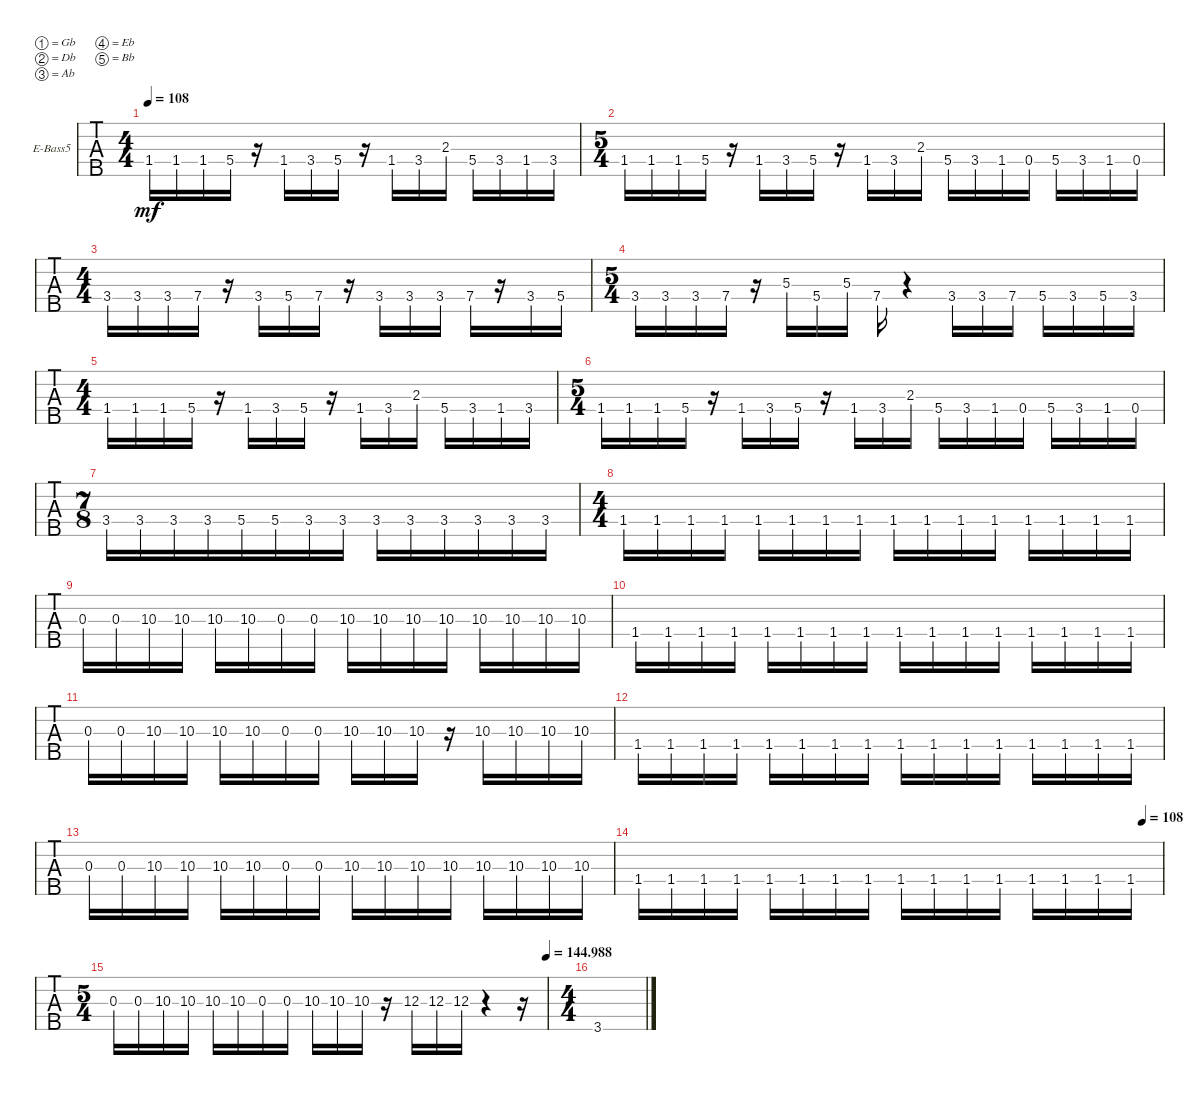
\defaultSystemsLayout 4
\bracketExtendMode groupsimilarinstruments
\firstSystemTrackNameOrientation horizontal
\otherSystemsTrackNameOrientation horizontal
\track ("Electric Bass" "E-Bass5") {instrument electricbassfinger}
\staff {tabs}
\tuning (Gb2 Db2 Ab1 Eb1 Bb0)
\ts (4 4)
\tempo 108
\clef f4
\ks c
1.4.16{dy mf} 1.4.16 1.4.16 5.4.16 r.16 1.4.16 3.4.16 5.4.16 r.16 1.4.16 3.4.16 2.3.16 5.4.16 3.4.16 1.4.16 3.4.16 |
\ts (5 4)
1.4.16 1.4.16 1.4.16 5.4.16 r.16 1.4.16 3.4.16 5.4.16 r.16 1.4.16 3.4.16 2.3.16 5.4.16 3.4.16 1.4.16 0.4.16 5.4.16 3.4.16 1.4.16 0.4.16 |
\ts (4 4)
3.4.16 3.4.16 3.4.16 7.4.16 r.16 3.4.16 5.4.16 7.4.16 r.16 3.4.16 3.4.16 3.4.16 7.4.16 r.16 3.4.16 5.4.16 |
\ts (5 4)
3.4.16 3.4.16 3.4.16 7.4.16 r.16 5.3.16 5.4.16 5.3.16 7.4.16 r.4 3.4.16 3.4.16 7.4.16 5.4.16 3.4.16 5.4.16 3.4.16 |
\ts (4 4)
1.4.16 1.4.16 1.4.16 5.4.16 r.16 1.4.16 3.4.16 5.4.16 r.16 1.4.16 3.4.16 2.3.16 5.4.16 3.4.16 1.4.16 3.4.16 |
\ts (5 4)
1.4.16 1.4.16 1.4.16 5.4.16 r.16 1.4.16 3.4.16 5.4.16 r.16 1.4.16 3.4.16 2.3.16 5.4.16 3.4.16 1.4.16 0.4.16 5.4.16 3.4.16 1.4.16 0.4.16 |
\ts (7 8)
3.4.16 3.4.16 3.4.16 3.4.16 5.4.16 5.4.16 3.4.16 3.4.16 3.4.16 3.4.16 3.4.16 3.4.16 3.4.16 3.4.16 |
\ts (4 4)
1.4.16 1.4.16 1.4.16 1.4.16 1.4.16 1.4.16 1.4.16 1.4.16 1.4.16 1.4.16 1.4.16 1.4.16 1.4.16 1.4.16 1.4.16 1.4.16 |
0.3.16 0.3.16 10.3.16 10.3.16 10.3.16 10.3.16 0.3.16 0.3.16 10.3.16 10.3.16 10.3.16 10.3.16 10.3.16 10.3.16 10.3.16 10.3.16 |
1.4.16 1.4.16 1.4.16 1.4.16 1.4.16 1.4.16 1.4.16 1.4.16 1.4.16 1.4.16 1.4.16 1.4.16 1.4.16 1.4.16 1.4.16 1.4.16 |
0.3.16 0.3.16 10.3.16 10.3.16 10.3.16 10.3.16 0.3.16 0.3.16 10.3.16 10.3.16 10.3.16 r.16 10.3.16 10.3.16 10.3.16 10.3.16 |
1.4.16 1.4.16 1.4.16 1.4.16 1.4.16 1.4.16 1.4.16 1.4.16 1.4.16 1.4.16 1.4.16 1.4.16 1.4.16 1.4.16 1.4.16 1.4.16 |
0.3.16 0.3.16 10.3.16 10.3.16 10.3.16 10.3.16 0.3.16 0.3.16 10.3.16 10.3.16 10.3.16 10.3.16 10.3.16 10.3.16 10.3.16 10.3.16 |
\tempo (108 0.9625)
1.4.16 1.4.16 1.4.16 1.4.16 1.4.16 1.4.16 1.4.16 1.4.16 1.4.16 1.4.16 1.4.16 1.4.16 1.4.16 1.4.16 1.4.16 1.4.16 |
\ts (5 4)
\tempo (144.988 1)
0.3.16 0.3.16 10.3.16 10.3.16 10.3.16 10.3.16 0.3.16 0.3.16 10.3.16 10.3.16 10.3.16 r.16 12.3.16 12.3.16 12.3.16 r.4 r.16 |
\ts (4 4)
3.5.1
